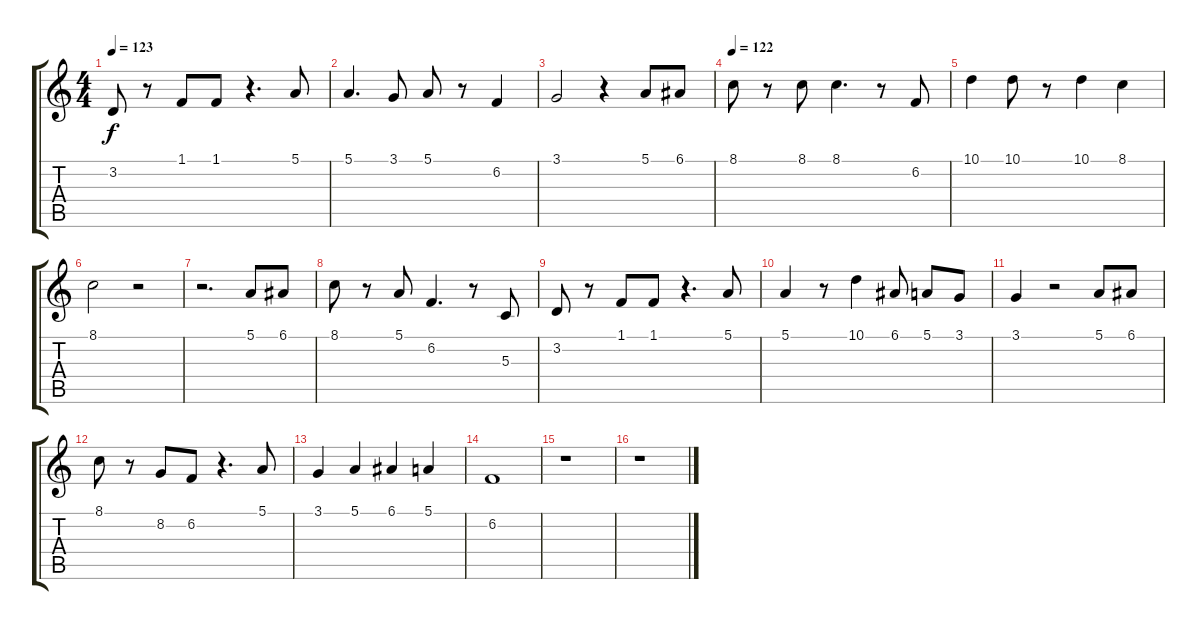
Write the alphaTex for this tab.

\track "" {instrument vibraphone}
\staff {score tabs}
\tuning (E4 B3 G3 D3 A2 E2) {hide}
\ts (4 4)
\tempo 123
\clef g2
\ks c
3.2.8{dy f} r.8 1.1.8 1.1.8 r.4{d} 5.1.8 |
5.1.4{d} 3.1.8 5.1.8 r.8 6.2.4 |
3.1.2 r.4 5.1.8 6.1.8 |
\tempo 122
8.1.8 r.8 8.1.8 8.1.4{d} r.8 6.2.8 |
10.1.4 10.1.8 r.8 10.1.4 8.1.4 |
8.1.2 r.2 |
r.2{d} 5.1.8 6.1.8 |
8.1.8 r.8 5.1.8 6.2.4{d} r.8 5.3.8 |
3.2.8 r.8 1.1.8 1.1.8 r.4{d} 5.1.8 |
5.1.4 r.8 10.1.4 6.1.8 5.1.8 3.1.8 |
3.1.4 r.2 5.1.8 6.1.8 |
8.1.8 r.8 8.2.8 6.2.8 r.4{d} 5.1.8 |
3.1.4 5.1.4 6.1.4 5.1.4 |
6.2.1 |
r.1 |
r.1
